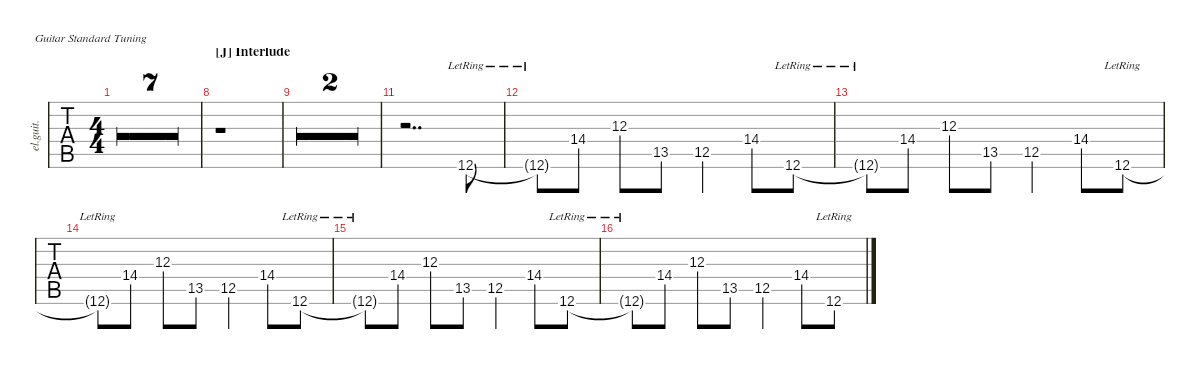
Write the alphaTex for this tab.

\defaultSystemsLayout 4
\hideDynamics
\bracketExtendMode nobrackets
\otherSystemsTrackNameOrientation horizontal
\track ("Clean Guitar 2" "el.guit.") {defaultSystemsLayout 4 multiBarRest instrument electricguitarclean}
\staff {tabs}
\tuning (E4 B3 G3 D3 A2 E2)
\ts (4 4)
\tempo 125
\clef g2
\ks c
r.1{dy mf} |
r.1 |
r.1 |
r.1 |
r.1 |
r.1 |
r.1 |
\section ("J" "Interlude")
r.1 |
r.1 |
r.1 |
r.2{dd} 12.6{lr}.8 |
12.6{lr t}.8 14.4.8 12.3.8 13.5{acc #}.8 12.5.4 14.4.8 12.6{lr}.8 |
12.6{lr t}.8 14.4.8 12.3.8 13.5{acc #}.8 12.5.4 14.4.8 12.6{lr}.8 |
12.6{lr t}.8 14.4.8 12.3.8 13.5{acc #}.8 12.5.4 14.4.8 12.6{lr}.8 |
12.6{lr t}.8 14.4.8 12.3.8 13.5{acc #}.8 12.5.4 14.4.8 12.6{lr}.8 |
12.6{lr t}.8 14.4.8 12.3.8 13.5{acc #}.8 12.5.4 14.4.8 12.6{lr}.8
